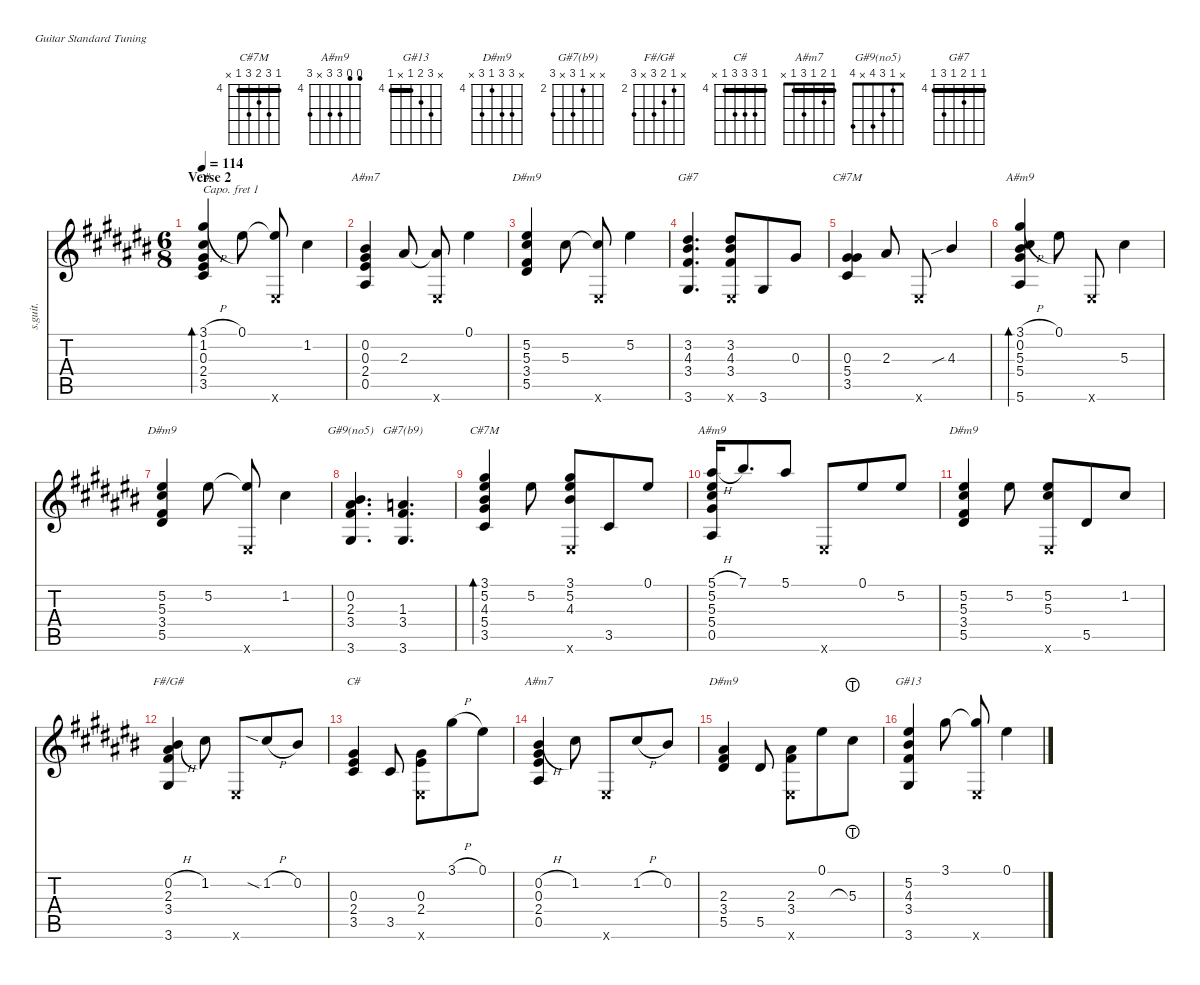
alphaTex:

\defaultSystemsLayout 4
\hideDynamics
\bracketExtendMode nobrackets
\otherSystemsTrackNameOrientation horizontal
\track ("Steel Guitar" "s.guit.") {instrument acousticguitarsteel}
\staff {score tabs}
\capo 1
\tuning (E4 B3 G3 D3 A2 E2)
\chord ("C#7M" 4 6 5 6 4 x) {firstfret 4 showfingering false barre 4}
\chord ("A#m9" 3 3 6 6 x 6) {firstfret 4 showfingering false}
\chord ("G#13" x 6 5 4 x 4) {firstfret 4 showfingering false barre 4}
\chord ("D#m9" x 6 6 4 6 x) {firstfret 4 showfingering false}
\chord ("G#7(b9)" x x 2 4 x 4) {firstfret 2 showfingering false}
\chord ("F#/G#" x 2 3 4 x 4) {firstfret 2 showfingering false}
\chord ("C#" 4 6 6 6 4 x) {firstfret 4 showfingering false barre 4}
\chord ("A#m7" 1 2 1 3 1 x) {showfingering false barre (1 1)}
\chord ("G#9(no5)" x 1 3 4 x 4) {showfingering false}
\chord ("G#7" 4 4 5 4 6 4) {firstfret 4 showfingering false barre (4 4 4)}
\ts (6 8)
\section ("" "Verse 2")
\tempo 114
\clef g2
\ks c#
(3.5{acc #} 0.3{acc #} 1.2{acc #} 3.1{h acc #} 2.4{acc #}).4{bd 30 ch "C#" dy mf beam Up} 0.1{acc #}.8{beam Down} (0.1{t acc #} 0.6{x acc #}).8{beam Up} 1.2{acc #}.4{beam Down} |
(0.5{acc #} 2.4{acc #} 0.3{acc #} 0.2{acc #}).4{ch "A#m7" beam Up} 2.3{acc #}.8{beam Up} (2.3{t acc #} 0.6{x acc #}).8{beam Up} 0.1{acc #}.4{beam Down} |
(5.5{acc #} 3.4{acc #} 5.3{acc #} 5.2{acc #}).4{ch "D#m9" beam Up} 5.3{acc #}.8{beam Down} (5.3{t acc #} 0.6{x acc #}).8{beam Up} 5.2{acc #}.4{beam Down} |
(3.6{acc #} 3.4{acc #} 4.3{acc #} 3.2{acc #}).4{d ch "G#7" beam Up} (3.2{acc #} 4.3{acc #} 3.4{acc #} 0.6{x acc #}).8{beam Up} 3.6{acc #}.8{beam Up} 0.3{acc #}.8{beam Up} |
(3.5{acc #} 5.4{acc #} 0.3{acc #}).4{ch "C#7M" beam Up} 2.3{acc #}.8{beam Up} 0.6{x acc #}.8{beam Up} 4.3{sib acc #}.4{beam Up} |
(5.6{acc #} 5.4{acc #} 5.3{acc #} 0.2{acc #} 3.1{h acc #}).4{bd 30 ch "A#m9" beam Up} 0.1{acc #}.8{beam Down} 0.6{x acc #}.8{beam Up} 5.3{acc #}.4{beam Down} |
(5.5{acc #} 3.4{acc #} 5.3{acc #} 5.2{acc #}).4{ch "D#m9" beam Up} 5.2{acc #}.8{beam Down} (5.2{t acc #} 0.6{x acc #}).8{beam Up} 1.2{acc #}.4{beam Down} |
(3.6{acc #} 3.4{acc #} 2.3{acc #} 0.2{acc #}).4{d ch "G#9(no5)" beam Up} (3.6{acc #} 3.4{acc #} 1.3{acc forcenatural}).4{d ch "G#7(b9)" beam Up} |
(3.5{acc #} 5.4{acc #} 4.3{acc #} 5.2{acc #} 3.1{acc #}).4{bd 30 ch "C#7M" beam Up} 5.2{acc #}.8{beam Down} (4.3{acc #} 5.2{acc #} 3.1{acc #} 0.6{x acc #}).8{beam Up} 3.5{acc #}.8{beam Up} 0.1{acc #}.8{beam Up} |
(0.5{acc #} 5.4{acc #} 5.3{acc #} 5.2{acc #} 5.1{h acc #}).16{ch "A#m9" beam Up} 7.1{acc #}.8{d beam Up} 5.1{acc #}.8{beam Up} 0.6{x acc #}.8{beam Up} 0.1{acc #}.8{beam Up} 5.2{acc #}.8{beam Up} |
(5.5{acc #} 3.4{acc #} 5.3{acc #} 5.2{acc #}).4{ch "D#m9" beam Up} 5.2{acc #}.8{beam Down} (5.3{acc #} 5.2{acc #} 0.6{x acc #}).8{beam Up} 5.5{acc #}.8{beam Up} 1.2{acc #}.8{beam Up} |
(3.6{acc #} 3.4{acc #} 2.3{acc #} 0.2{h acc #}).4{ch "F#/G#" beam Up} 1.2{acc #}.8{beam Down} 0.6{x acc #}.8{beam Up} 1.2{sia h acc #}.8{beam Up} 0.2{acc #}.8{beam Up} |
(3.5{acc #} 2.4{acc #} 0.3{acc #}).4{ch "C#" beam Up} 3.5{acc #}.8{beam Up} (0.3{acc #} 2.4{acc #} 0.6{x acc #}).8{beam Down} 3.1{h acc #}.8{beam Down} 0.1{acc #}.8{beam Down} |
(0.5{acc #} 2.4{acc #} 0.3{acc #} 0.2{h acc #}).4{ch "A#m7" beam Up} 1.2{acc #}.8{beam Down} 0.6{x acc #}.8{beam Up} 1.2{h acc #}.8{beam Up} 0.2{acc #}.8{beam Up} |
(5.5{acc #} 3.4{acc #} 2.3{acc #}).4{ch "D#m9" beam Up} 5.5{acc #}.8{beam Up} (3.4{acc #} 2.3{acc #} 0.6{x acc #}).8{beam Down} 0.1{acc #}.8{beam Down} 5.3{lht acc #}.8{beam Down} |
(3.6{acc #} 3.4{acc #} 4.3{acc #} 5.2{acc #}).4{ch "G#13" beam Up} 3.1{acc #}.8{beam Down} (3.1{t acc #} 0.6{x acc #}).8{beam Up} 0.1{acc #}.4{beam Down}
